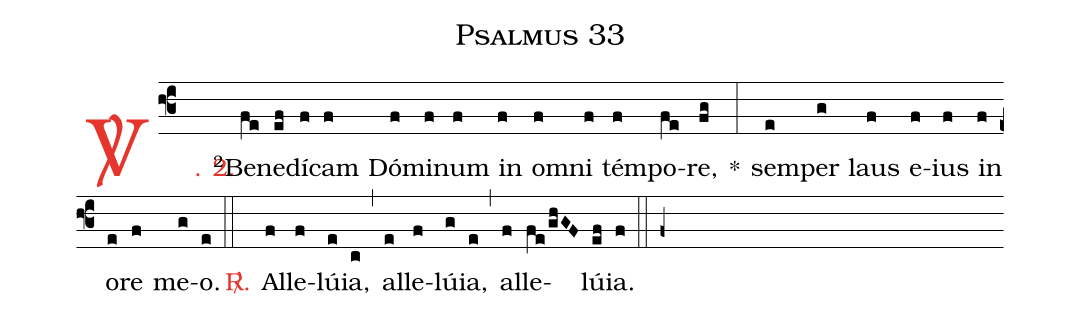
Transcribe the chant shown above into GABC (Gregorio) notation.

name: Psalmus 33;
%%
(f3)

<c><sp>V/</sp>. 2.</c>() <v>\VSup{2}</v>Be(fe)ne(ef)dí(f)cam(f) Dó(f)mi(f)num(f) in(f) om(f)ni(f) tém(f)po(fe)re,(fg) *(:) sem(e)per(g) laus(f) e(f)ius(f) in(f) o(e)re(f) me(g)o.(e)

(::)

<nlba><c><sp>R/</sp>.</c>() Al</nlba>(f)le(f)lú(e)ia,(c) (,) al(e)le(f)lú(g)ia,(e) (,) al(f)le(fe/ghGF)lú(ef)ia.(f)

(::)

(f+)
